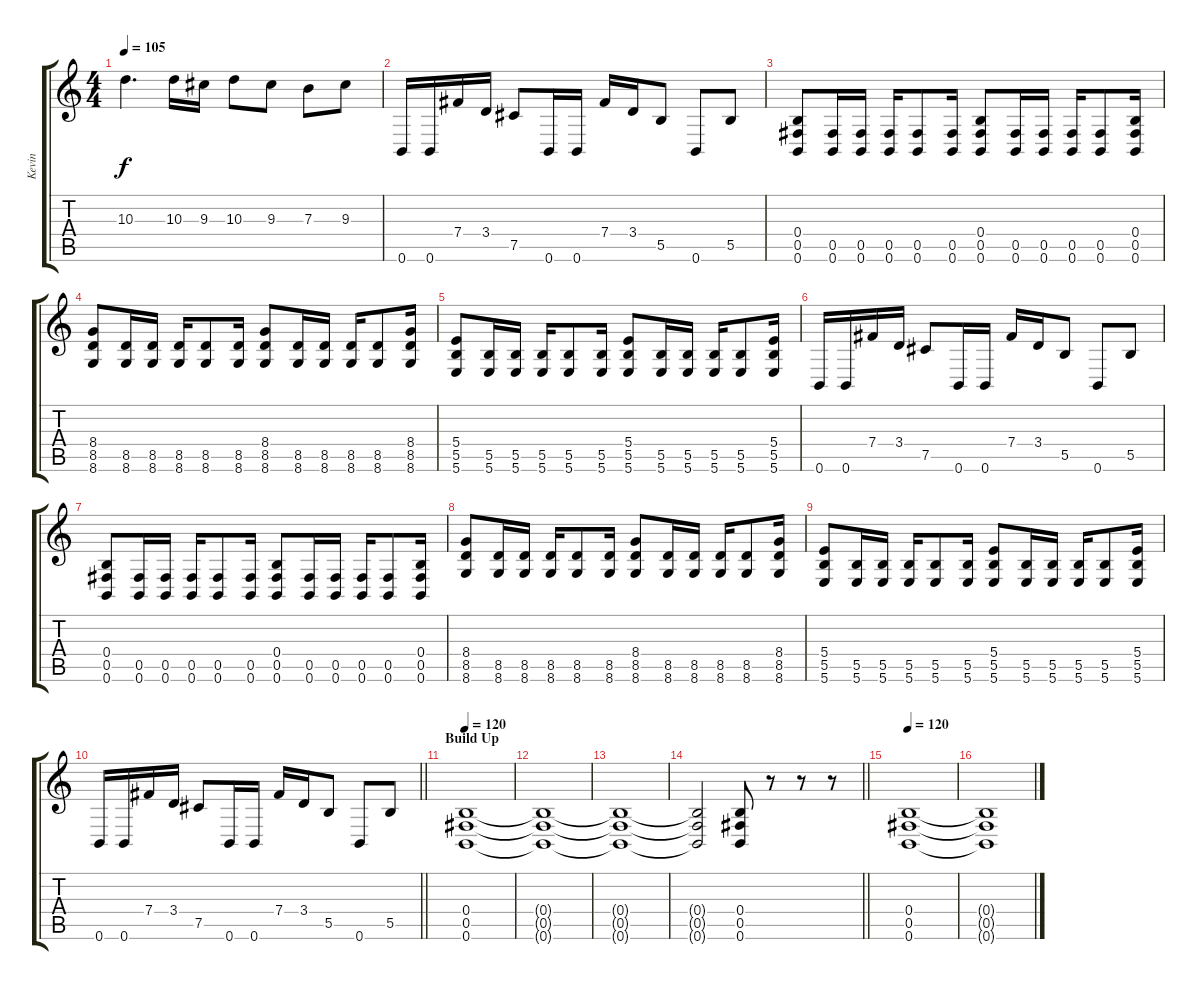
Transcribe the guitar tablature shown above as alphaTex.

\track ("Kevin" "Kevin") {instrument distortionguitar}
\staff {score tabs}
\tuning (Db4 Ab3 E3 B2 Gb2 B1) {hide}
\ts (4 4)
\tempo 105
\clef g2
\ks c
10.3.4{d dy f} 10.3.16 9.3.16 10.3.8 9.3.8 7.3.8 9.3.8 |
0.6.16 0.6.16 7.4.16 3.4.16 7.5.8 0.6.16 0.6.16 7.4.16 3.4.16 5.5.8 0.6.8 5.5.8 |
(0.4 0.5 0.6).8 (0.5 0.6).16 (0.5 0.6).16 (0.5 0.6).16 (0.5 0.6).8 (0.5 0.6).16 (0.4 0.5 0.6).8 (0.5 0.6).16 (0.5 0.6).16 (0.5 0.6).16 (0.5 0.6).8 (0.4 0.5 0.6).16 |
(8.4 8.5 8.6).8 (8.5 8.6).16 (8.5 8.6).16 (8.5 8.6).16 (8.5 8.6).8 (8.5 8.6).16 (8.4 8.5 8.6).8 (8.5 8.6).16 (8.5 8.6).16 (8.5 8.6).16 (8.5 8.6).8 (8.4 8.5 8.6).16 |
(5.4 5.5 5.6).8 (5.5 5.6).16 (5.5 5.6).16 (5.5 5.6).16 (5.5 5.6).8 (5.5 5.6).16 (5.4 5.5 5.6).8 (5.5 5.6).16 (5.5 5.6).16 (5.5 5.6).16 (5.5 5.6).8 (5.4 5.5 5.6).16 |
0.6.16 0.6.16 7.4.16 3.4.16 7.5.8 0.6.16 0.6.16 7.4.16 3.4.16 5.5.8 0.6.8 5.5.8 |
(0.4 0.5 0.6).8 (0.5 0.6).16 (0.5 0.6).16 (0.5 0.6).16 (0.5 0.6).8 (0.5 0.6).16 (0.4 0.5 0.6).8 (0.5 0.6).16 (0.5 0.6).16 (0.5 0.6).16 (0.5 0.6).8 (0.4 0.5 0.6).16 |
(8.4 8.5 8.6).8 (8.5 8.6).16 (8.5 8.6).16 (8.5 8.6).16 (8.5 8.6).8 (8.5 8.6).16 (8.4 8.5 8.6).8 (8.5 8.6).16 (8.5 8.6).16 (8.5 8.6).16 (8.5 8.6).8 (8.4 8.5 8.6).16 |
(5.4 5.5 5.6).8 (5.5 5.6).16 (5.5 5.6).16 (5.5 5.6).16 (5.5 5.6).8 (5.5 5.6).16 (5.4 5.5 5.6).8 (5.5 5.6).16 (5.5 5.6).16 (5.5 5.6).16 (5.5 5.6).8 (5.4 5.5 5.6).16 |
\barLineRight lightlight
0.6.16 0.6.16 7.4.16 3.4.16 7.5.8 0.6.16 0.6.16 7.4.16 3.4.16 5.5.8 0.6.8 5.5.8 |
\section ("" "Build Up")
\tempo 120
(0.4 0.5 0.6).1 |
(0.4{t} 0.5{t} 0.6{t}).1 |
(0.4{t} 0.5{t} 0.6{t}).1 |
\barLineRight lightlight
(0.4{t} 0.5{t} 0.6{t}).2 (0.4 0.5 0.6).8 r.8 r.8 r.8 |
\tempo 120
(0.4 0.5 0.6).1 |
(0.4{t} 0.5{t} 0.6{t}).1
